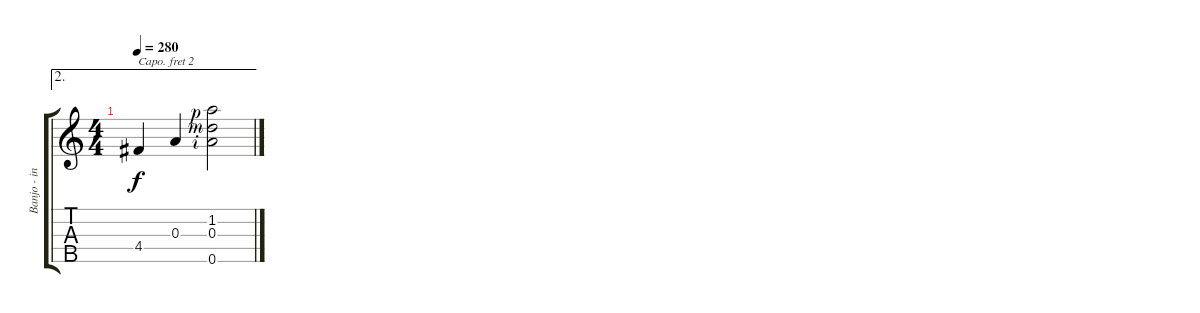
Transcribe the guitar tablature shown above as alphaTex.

\track ("Banjo - in the style of Sam McGee" "Banjo - in") {instrument banjo}
\staff {score tabs}
\capo 2
\tuning (D4 B3 G3 C3 G4) {hide}
\displaytranspose 12
\ae 2
\ts (4 4)
\tempo 280
\clef g2
\ks c
4.4.4{dy f} 0.3.4 (1.2{rf 3} 0.3{rf 2} 0.5{rf 1}).2
